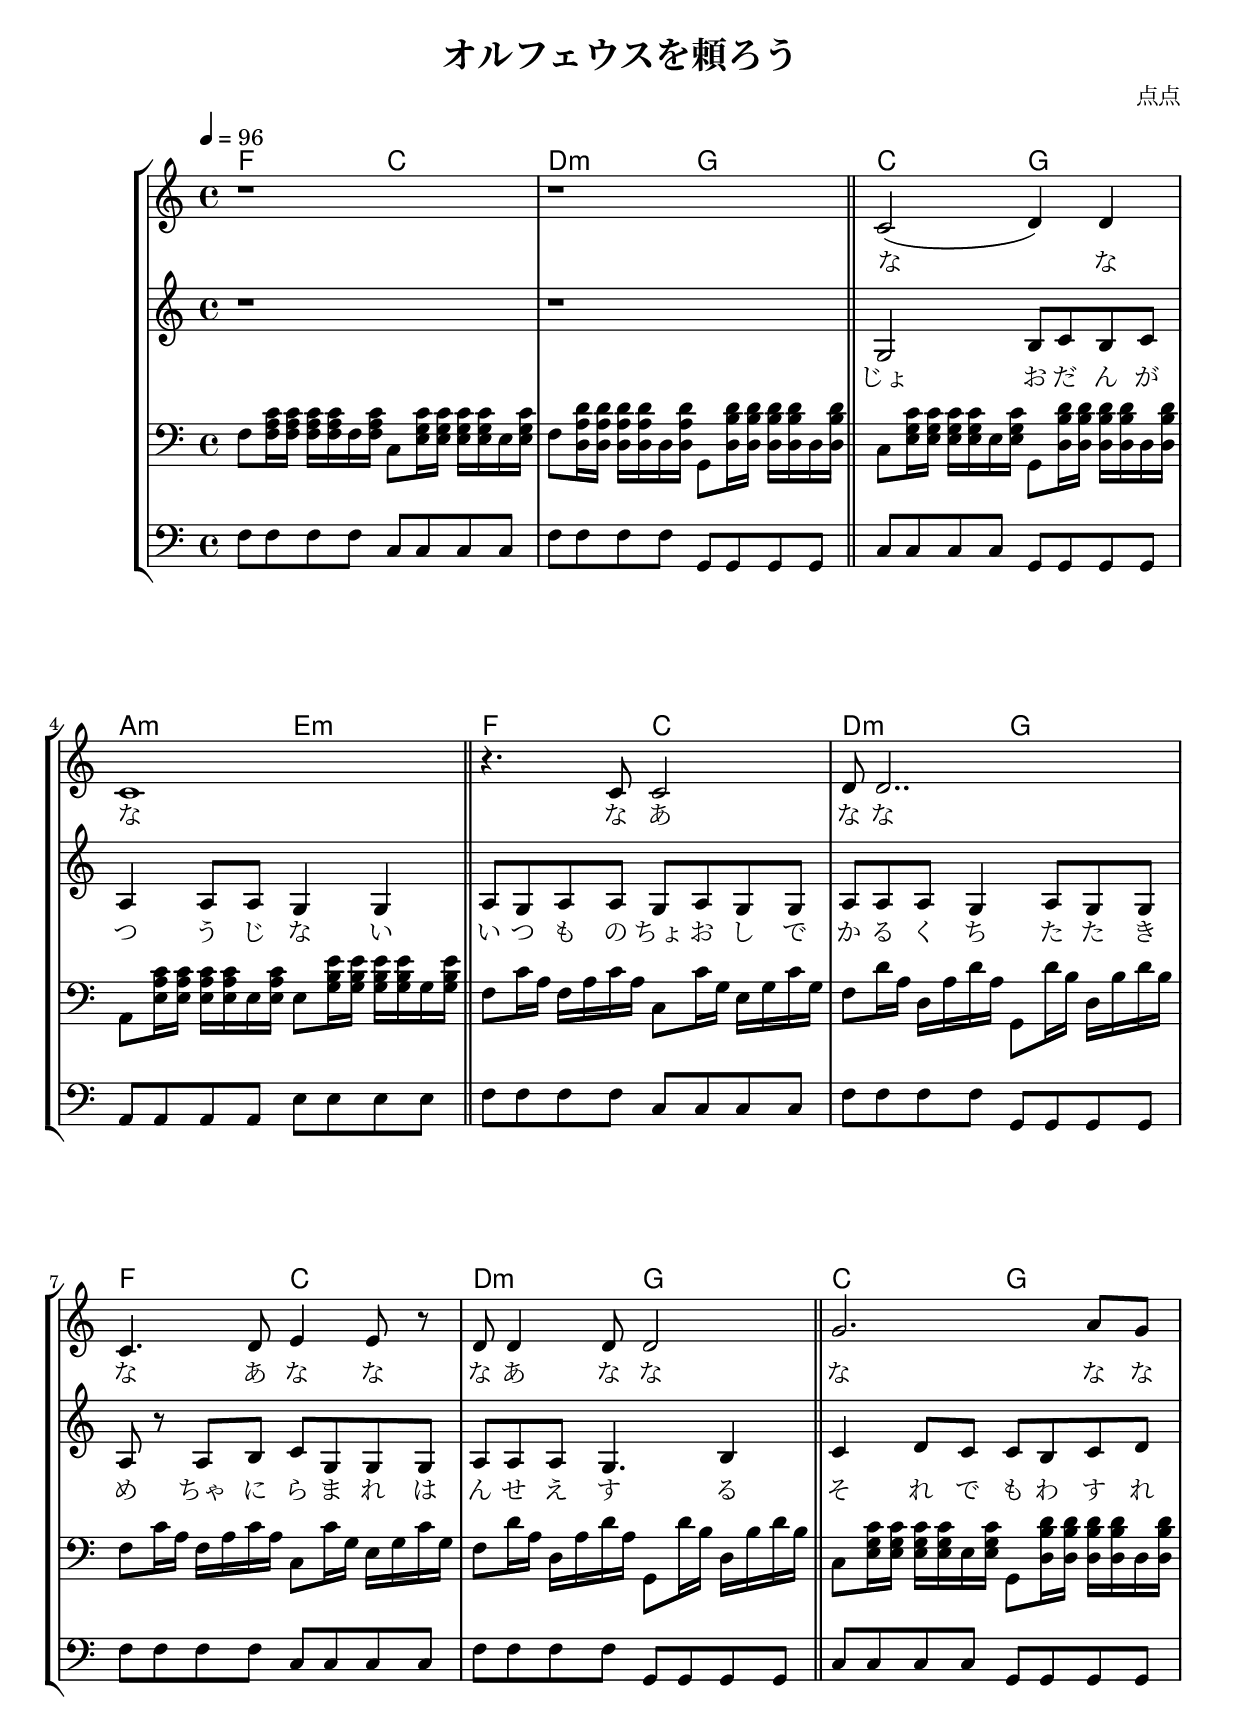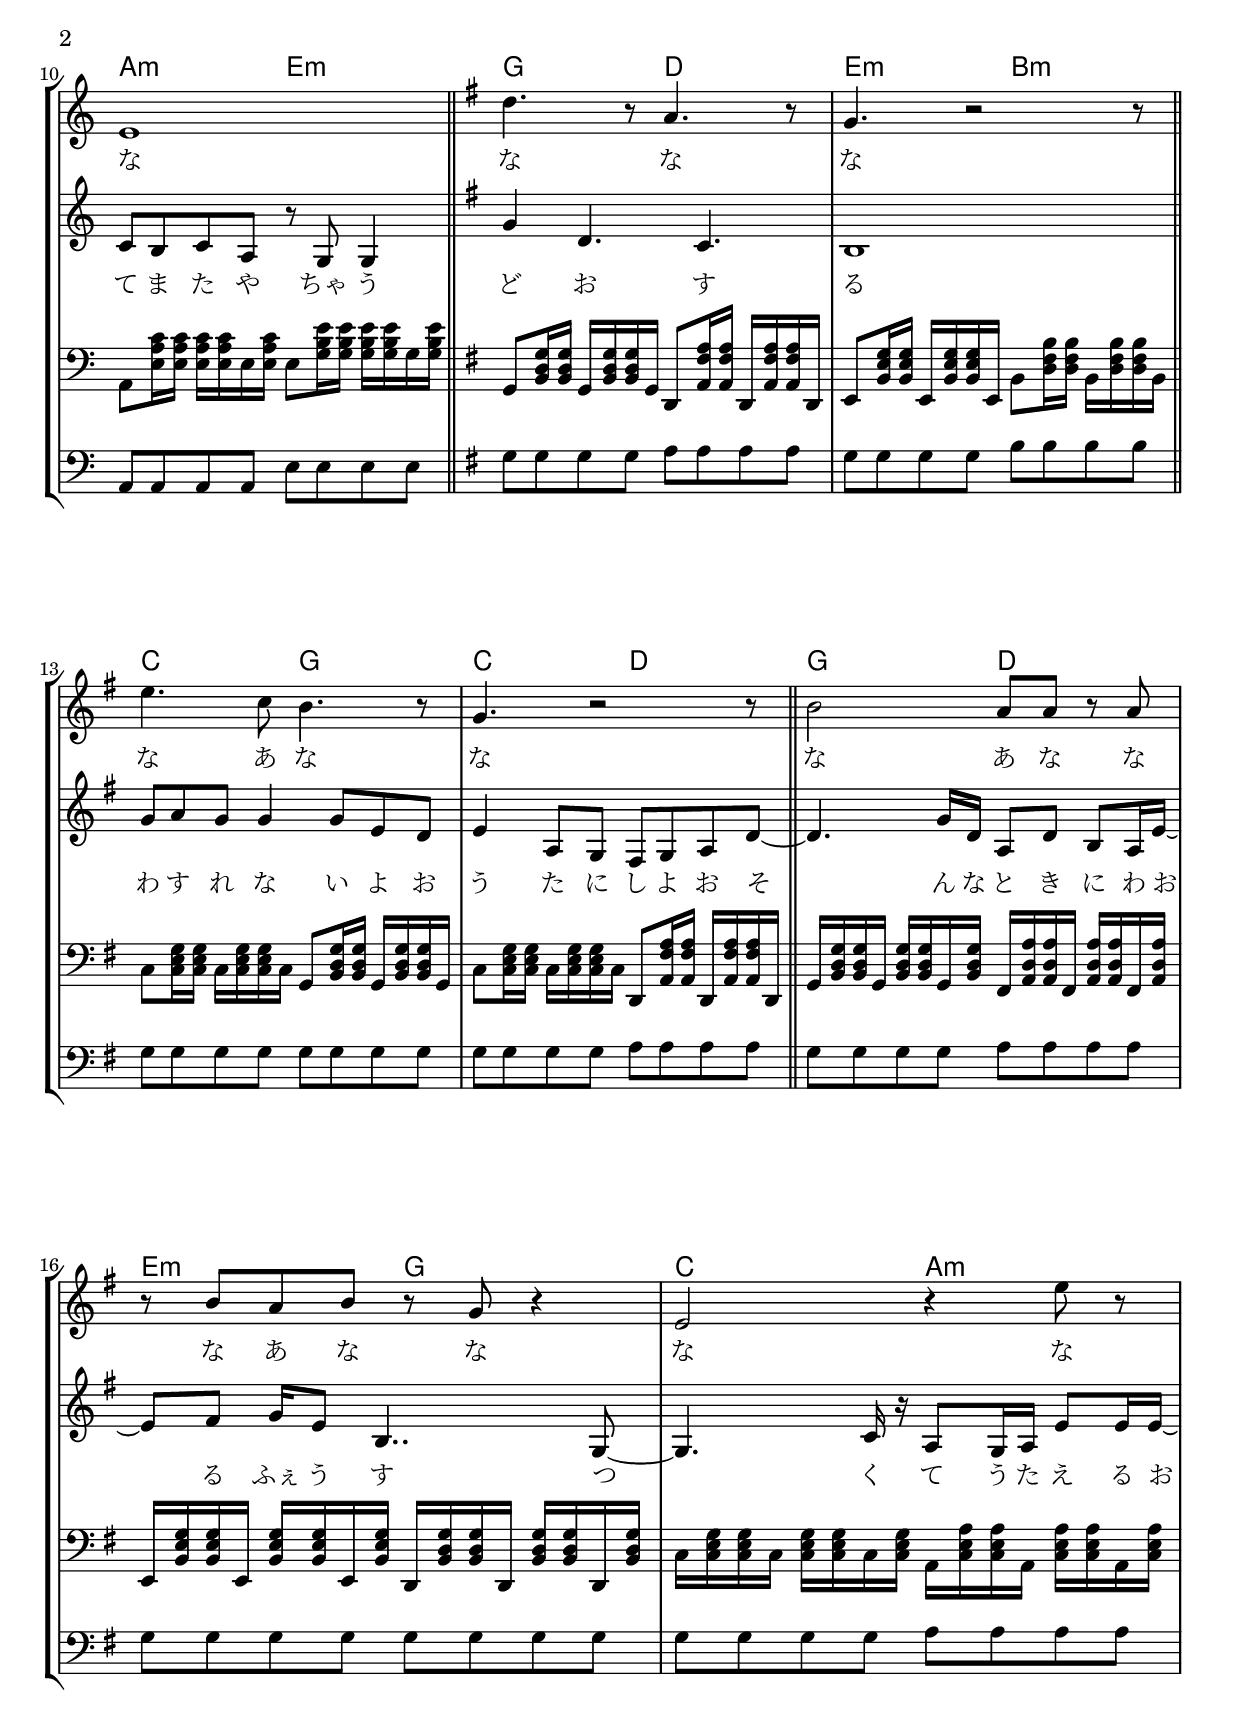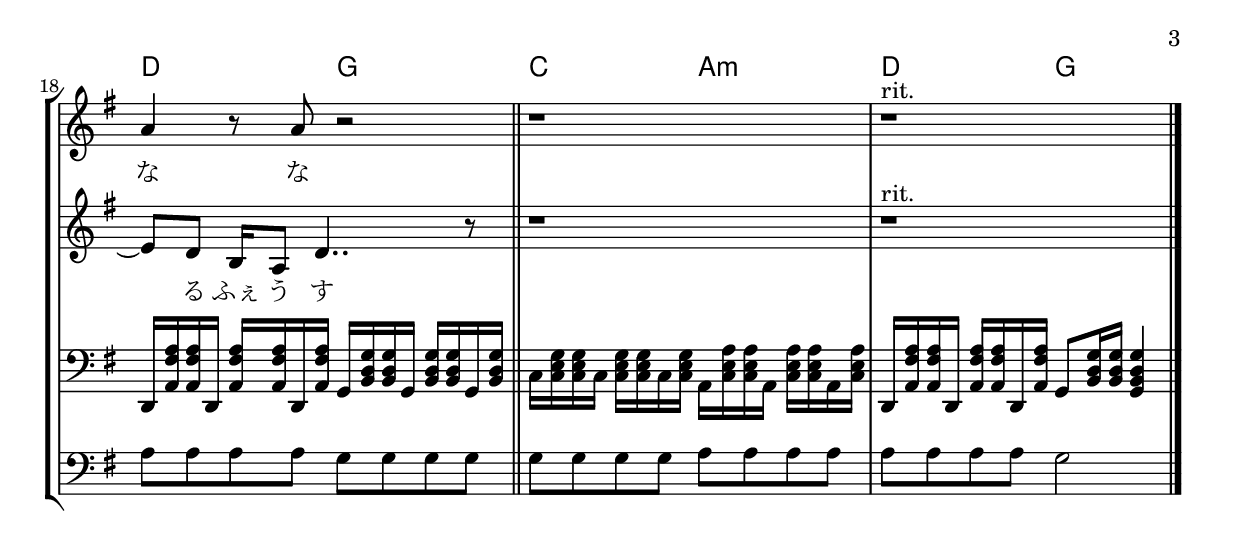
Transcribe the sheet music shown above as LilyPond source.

\version "2.12.1"

\header {
	title = \markup {オルフェウスを頼ろう}
	composer = \markup \center-column {点点}
}

harmony = \chordmode {
	f2 c d:m g 

	c g a:m e:m 

	f c d:m g f c d:m g 

	c g a:m e:m 

	g d e:m b:m 

	c g c d 

	g d e:m g c a:m d g 

	c a:m d g 
}

melody = {
	\key c \major
	\tempo 4 = 96
	r1 | r1   
	\set Staff.midiInstrument = #"fss0.42"
	\set Staff.midiMinimumVolume = #0.7
	\set Staff.midiMaximumVolume = #0.9
	c'2  (d'4)  d'4 
	c'1
	\set Staff.midiInstrument = #"fss0.42"
	\set Staff.midiMinimumVolume = #0.7
	\set Staff.midiMaximumVolume = #0.9
	r4. c'8  c'2 
	d'8  d'2.. 
	c'4.  d'8  e'4  e'8  r8 
	d'8  d'4  d'8  d'2
	\set Staff.midiInstrument = #"fss0.42"
	\set Staff.midiMinimumVolume = #0.7
	\set Staff.midiMaximumVolume = #0.9
	g'2.  a'8  g'8 
	e'1
	\set Staff.midiInstrument = #"fss0.42"
	\set Staff.midiMinimumVolume = #0.7
	\set Staff.midiMaximumVolume = #0.9
		\key g \major
d''4.  r8  a'4.  r8 
	g'4.  r2 r8
	\set Staff.midiInstrument = #"fss0.42"
	\set Staff.midiMinimumVolume = #0.7
	\set Staff.midiMaximumVolume = #0.9
	e''4.  c''8  b'4.  r8 
	g'4.  r2 r8
	\set Staff.midiInstrument = #"fss0.42"
	\set Staff.midiMinimumVolume = #0.7
	\set Staff.midiMaximumVolume = #0.9
	 b'2  a'8  a'8  r8  a'8 
	r8  b'8  a'8  b'8  r8  g'8  r4 
	e'2  r4  e''8  r8 
	a'4  r8  a'8  r2
	r1 | r1^"rit." \bar "|."
}

words = \lyricmode {
	
	な  な  な  
	な  あ  な  な  な  あ  な  な  な  あ  な  な  
	な  な  な  な  
	な  な  な  
	な  あ  な  な  
	な  あ  な  な  な  あ  な  な  な  な  な  な  
	
}

secondmelody = {
	\key c \major
	\tempo 4 = 96
	r1 | r1   
	\set Staff.midiInstrument = #"fss0.5"
	\set Staff.midiMinimumVolume = #0.7
	\set Staff.midiMaximumVolume = #0.9
	g2  b8  c'8  b8  c'8 
	a4  a8  a8  g4  g4
	\set Staff.midiInstrument = #"fss0.5"
	\set Staff.midiMinimumVolume = #0.7
	\set Staff.midiMaximumVolume = #0.9
	a8  g8  a8  a8  g8  a8  g8  g8 
	a8  a8  a8  g4  a8  g8  g8 
	a8  r8  a8  b8  c'8  g8  g8  g8 
	a8  a8  a8  g4.  b4
	\set Staff.midiInstrument = #"fss0.5"
	\set Staff.midiMinimumVolume = #0.7
	\set Staff.midiMaximumVolume = #0.9
	c'4  d'8  c'8  c'8  b8  c'8  d'8 
	c'8  b8  c'8  a8  r8  g8  g4
	\set Staff.midiInstrument = #"fss0.5"
	\set Staff.midiMinimumVolume = #0.7
	\set Staff.midiMaximumVolume = #0.9
		\key g \major
g'4  d'4.  c'4. 
	b1
	\set Staff.midiInstrument = #"fss0.5"
	\set Staff.midiMinimumVolume = #0.7
	\set Staff.midiMaximumVolume = #0.9
	g'8  a'8  g'8  g'4  g'8  e'8  d'8 
	e'4  a8  g8  fis8  g8  a8  	\set Staff.midiInstrument = #"fss0.5"
	\set Staff.midiMinimumVolume = #0.7
	\set Staff.midiMaximumVolume = #0.9
	d'8~ 
	d'4.  g'16  d'16  a8  d'8  b8  a16  e'16~ 
	e'8  fis'8  g'16  e'8  b4..  g8~ 
	g4.  c'16  r16  a8  g16  a16  e'8  e'16  e'16~ 
	e'8  d'8  b16  a8  d'4..  	r8 	r1 | r1^"rit." \bar "|."
}

secondwords = \lyricmode {
	
	じょ  お  だ  ん  が  つ  う  じ  な  い  
	い  つ  も  の  ちょ  お  し  で  か  る  く  ち  た  た  き  め  ちゃ  に  ら  ま  れ  は  ん  せ  え  す  る  
	そ  れ  で  も  わ  す  れ  て  ま  た  や  ちゃ  う  
	ど  お  す  る  
	わ  す  れ  な  い  よ  お  う  た  に  し  よ  お  
	そ  ん  な  と  き  に  わ  お  る  ふぇ  う  す  つ  く  て  う  た  え  る  お  る  ふぇ  う  す  
	
}

tempochange = {
	\tempo 4 = 96
	r1 | r1 \bar "||"
	\tempo 4 = 96
	r1 | r1 \bar "||"
	\tempo 4 = 96
	r1 | r1 | r1 | r1 \bar "||"
	\tempo 4 = 96
	r1 | r1 \bar "||"
	\tempo 4 = 96
	r1 | r1 \bar "||"
	\tempo 4 = 96
	r1 | r1 \bar "||"
	\tempo 4 = 96
	r1 | r1 | r1 | r1 \bar "||"
	\tempo 4 = 96
	r1 | \tempo 4 = 72 r2 \tempo 4 = 64 r2 \bar "|."
}

mainacc = {
	\clef bass
	\set Staff.midiInstrument = #"Electric Guitar (clean)"
	\set Staff.midiMinimumVolume = #0.3
	\set Staff.midiMaximumVolume = #0.6
	\key c \major
	\tempo 4 = 96
	f8 <f a c'>16 <f a c'>16   <f a c'>16 <f a c'>16   f16 <f a c'>16
	c8 <e g c'>16 <e g c'>16   <e g c'>16 <e g c'>16   e16 <e g c'>16
	f8 <d a d'>16 <d a d'>16   <d a d'>16 <d a d'>16   d16 <d a d'>16
	g,8 <d b d'>16 <d b d'>16   <d b d'>16 <d b d'>16   d16 <d b d'>16
	\bar "||"

	\set Staff.midiInstrument = #"Electric Guitar (clean)"
	\set Staff.midiMinimumVolume = #0.3
	\set Staff.midiMaximumVolume = #0.6
	c8 <e g c'>16 <e g c'>16   <e g c'>16 <e g c'>16   e16 <e g c'>16
	g,8 <d b d'>16 <d b d'>16   <d b d'>16 <d b d'>16   d16 <d b d'>16
	a,8 <e a c'>16 <e a c'>16   <e a c'>16 <e a c'>16   e16 <e a c'>16
	e8 <g b e'>16 <g b e'>16   <g b e'>16 <g b e'>16   g16 <g b e'>16
	\bar "||"

	\set Staff.midiInstrument = #"Electric Guitar (clean)"
	\set Staff.midiMinimumVolume = #0.3
	\set Staff.midiMaximumVolume = #0.6
	f8 c'16 a16   f16 a16 c'16 a16
	c8 c'16 g16   e16 g16 c'16 g16
	f8 d'16 a16   d16 a16 d'16 a16
	g,8 d'16 b16   d16 b16 d'16 b16
	f8 c'16 a16   f16 a16 c'16 a16
	c8 c'16 g16   e16 g16 c'16 g16
	f8 d'16 a16   d16 a16 d'16 a16
	g,8 d'16 b16   d16 b16 d'16 b16
	\bar "||"

	\set Staff.midiInstrument = #"Electric Guitar (clean)"
	\set Staff.midiMinimumVolume = #0.3
	\set Staff.midiMaximumVolume = #0.6
	c8 <e g c'>16 <e g c'>16   <e g c'>16 <e g c'>16   e16 <e g c'>16
	g,8 <d b d'>16 <d b d'>16   <d b d'>16 <d b d'>16   d16 <d b d'>16
	a,8 <e a c'>16 <e a c'>16   <e a c'>16 <e a c'>16   e16 <e a c'>16
	e8 <g b e'>16 <g b e'>16   <g b e'>16 <g b e'>16   g16 <g b e'>16
	\bar "||"

	\set Staff.midiInstrument = #"Electric Piano 1"
	\set Staff.midiMinimumVolume = #0.3
	\set Staff.midiMaximumVolume = #0.6
	\key g \major
	g,8 <b, d g>16 <b, d g>16   g,16 <b, d g>16 <b, d g>16 g,16
	d,8 <a, fis a>16 <a, fis a>16   d,16 <a, fis a>16 <a, fis a>16 d,16
	e,8 <b, e g>16 <b, e g>16   e,16 <b, e g>16 <b, e g>16 e,16
	b,8 <d fis b>16 <d fis b>16   b,16 <d fis b>16 <d fis b>16 b,16
	\bar "||"

	\set Staff.midiInstrument = #"Electric Piano 1"
	\set Staff.midiMinimumVolume = #0.3
	\set Staff.midiMaximumVolume = #0.6
	c8 <c e g>16 <c e g>16   c16 <c e g>16 <c e g>16 c16
	g,8 <b, d g>16 <b, d g>16   g,16 <b, d g>16 <b, d g>16 g,16
	c8 <c e g>16 <c e g>16   c16 <c e g>16 <c e g>16 c16
	d,8 <a, fis a>16 <a, fis a>16   d,16 <a, fis a>16 <a, fis a>16 d,16
	\bar "||"

	\set Staff.midiInstrument = #"Electric Piano 1"
	\set Staff.midiMinimumVolume = #0.3
	\set Staff.midiMaximumVolume = #0.6
	g,16 <b, d g>16 <b, d g>16 g,16   <b, d g>16 <b, d g>16 g,16 <b, d g>16
	fis,16 <a, d a>16 <a, d a>16 fis,16   <a, d a>16 <a, d a>16 fis,16 <a, d a>16
	e,16 <b, e g>16 <b, e g>16 e,16   <b, e g>16 <b, e g>16 e,16 <b, e g>16
	d,16 <b, d g>16 <b, d g>16 d,16   <b, d g>16 <b, d g>16 d,16 <b, d g>16
	c16 <c e g>16 <c e g>16 c16   <c e g>16 <c e g>16 c16 <c e g>16
	a,16 <c e a>16 <c e a>16 a,16   <c e a>16 <c e a>16 a,16 <c e a>16
	d,16 <a, fis a>16 <a, fis a>16 d,16   <a, fis a>16 <a, fis a>16 d,16 <a, fis a>16
	g,16 <b, d g>16 <b, d g>16 g,16   <b, d g>16 <b, d g>16 g,16 <b, d g>16
	\bar "||"

	\set Staff.midiInstrument = #"Electric Piano 1"
	\set Staff.midiMinimumVolume = #0.3
	\set Staff.midiMaximumVolume = #0.6
	c16 <c e g>16 <c e g>16 c16   <c e g>16 <c e g>16 c16 <c e g>16
	a,16 <c e a>16 <c e a>16 a,16   <c e a>16 <c e a>16 a,16 <c e a>16
	d,16 <a, fis a>16 <a, fis a>16 d,16   <a, fis a>16 <a, fis a>16 d,16 <a, fis a>16
	g,8 <b, d g>16 <b, d g>16 <g, b, d g>4
	\bar "|."
}

subacc = {
	\clef bass
	\set Staff.midiInstrument = #"Electric Bass (pick)"
	\set Staff.midiMinimumVolume = #0.3
	\set Staff.midiMaximumVolume = #0.6
	\key c \major
	\tempo 4 = 96
	f8 f8 f8 f8
	c8 c8 c8 c8
	f8 f8 f8 f8
	g,8 g,8 g,8 g,8
	\bar "||"

	\set Staff.midiInstrument = #"Electric Bass (pick)"
	\set Staff.midiMinimumVolume = #0.3
	\set Staff.midiMaximumVolume = #0.6
	c8 c8 c8 c8
	g,8 g,8 g,8 g,8
	a,8 a,8 a,8 a,8
	e8 e8 e8 e8
	\bar "||"

	\set Staff.midiInstrument = #"Electric Bass (pick)"
	\set Staff.midiMinimumVolume = #0.3
	\set Staff.midiMaximumVolume = #0.6
	f8 f8 f8 f8
	c8 c8 c8 c8
	f8 f8 f8 f8
	g,8 g,8 g,8 g,8
	f8 f8 f8 f8
	c8 c8 c8 c8
	f8 f8 f8 f8
	g,8 g,8 g,8 g,8
	\bar "||"

	\set Staff.midiInstrument = #"Electric Bass (finger)"
	\set Staff.midiMinimumVolume = #0.3
	\set Staff.midiMaximumVolume = #0.6
	c8 c8 c8 c8
	g,8 g,8 g,8 g,8
	a,8 a,8 a,8 a,8
	e8 e8 e8 e8
	\bar "||"

	\set Staff.midiInstrument = #"Electric Piano2"
	\set Staff.midiMinimumVolume = #0.3
	\set Staff.midiMaximumVolume = #0.6
	\key g \major
	g8 g8 g8 g8
	a8 a8 a8 a8
	g8 g8 g8 g8
	b8 b8 b8 b8
	\bar "||"

	\set Staff.midiInstrument = #"Electric Piano2"
	\set Staff.midiMinimumVolume = #0.3
	\set Staff.midiMaximumVolume = #0.6
	g8 g8 g8 g8
	g8 g8 g8 g8
	g8 g8 g8 g8
	a8 a8 a8 a8
	\bar "||"

	\set Staff.midiInstrument = #"Electric Piano2"
	\set Staff.midiMinimumVolume = #0.3
	\set Staff.midiMaximumVolume = #0.6
	g8 g8 g8 g8
	a8 a8 a8 a8
	g8 g8 g8 g8
	g8 g8 g8 g8
	g8 g8 g8 g8
	a8 a8 a8 a8
	a8 a8 a8 a8
	g8 g8 g8 g8
	\bar "||"

	\set Staff.midiInstrument = #"Electric Piano2"
	\set Staff.midiMinimumVolume = #0.3
	\set Staff.midiMaximumVolume = #0.6
	g8 g8 g8 g8
	a8 a8 a8 a8
	a8 a8 a8 a8
	g2
	\bar "|."
}

percA = {
	\drummode {
	r4 hh4 hh4 hh4  |r1  \bar "||"
	r4 hh4 hh4 hh4  |r1  \bar "||"
	r4 hh4 hh4 hh4  |hh4 hh4 hh4 hh4  |hh4 hh4 hh4 hh4  |r1  \bar "||"
	r4 hh4 hh4 hh4  |r1  \bar "||"
	r8 cymr8 cymr8 cymr8 cymr8 cymr8 cymr8 cymr8  |cymr8 cymr8 cymr4 cymr8 cymr4.  \bar "||"
	r8 cymr8 cymr8 cymr8 cymr8 cymr8 cymr8 cymr8  |cymr8 cymr8 cymr4 cymr8 cymr4.  \bar "||"
	r8 cymr8 cymr8 cymr8 cymr8 cymr8 cymr8 cymr8  |cymr8 cymr8 cymr8 cymr8 cymr8 cymr8 cymr8 cymr8  |cymr8 cymr8 cymr8 cymr8 cymr8 cymr8 cymr8 cymr8  |cymr8 cymr8 cymr4 cymr8 cymr4.  \bar "||"
	r8 cymr8 cymr8 cymr8 cymr8 cymr8 cymr8 cymr8  |cymr8 cymr8 cymr4 cymr8 cymr4.  \bar "|."
	}
}

percB = {
	\drummode {
	r4 sn8 sn4. sn4  |sn16 sn16 sn16 sn16 sn16 sn16 sn16 sn16 sn16 sn16 sn16 sn16 sn16 sn16 sn16 sn16  \bar "||"
	r4 sn8 sn4. sn4  |sn16 sn16 sn16 sn16 sn16 sn16 sn16 sn16 sn16 sn16 sn16 sn16 sn16 sn16 sn16 sn16  \bar "||"
	r4 sn8 sn4. sn4  |r4 sn8 sn4. sn4  |r4 sn8 sn4. sn4  |sn16 sn16 sn16 sn16 sn16 sn16 sn16 sn16 sn16 sn16 sn16 sn16 sn16 sn16 sn16 sn16  \bar "||"
	r4 sn8 sn4. sn4  |sn16 sn16 sn16 sn16 sn16 sn16 sn16 sn16 sn16 sn16 sn16 sn16 sn16 sn16 sn16 sn16  \bar "||"
	r4 sn8 sn4. sn4  |r8 sn8 sn4 sn8 sn8 sn16 sn16 sn16 sn16  \bar "||"
	r4 sn8 sn4. sn4  |r8 sn8 sn4 sn8 sn8 sn16 sn16 sn16 sn16  \bar "||"
	r4 sn8 sn4. sn4  |r4 sn8 sn4. sn4  |r4 sn8 sn4. sn4  |r8 sn8 sn4 sn8 sn8 sn16 sn16 sn16 sn16  \bar "||"
	r4 sn8 sn4. sn4  |r8 sn8 sn4 sn8 sn8 sn16 sn16 sn16 sn16  \bar "|."
	}
}

percC = {
	\drummode {
	bd4 bd4 bd4 bd4  |bd4 bd4 bd8 bd8 bd8 bd8  \bar "||"
	bd4 bd4 bd4 bd4  |bd4 bd4 bd8 bd8 bd8 bd8  \bar "||"
	bd4 bd4 bd4 bd4  |bd4 bd4 bd4 bd8 bd8  |bd4 bd4 bd4 bd4  |bd4 bd4 bd8 bd8 bd8 bd8  \bar "||"
	bd4 bd4 bd4 bd4  |bd4 bd4 bd8 bd8 bd8 bd8  \bar "||"
	bd4 bd4 bd4 bd4  |bd4. bd8 bd4 bd8 bd8  \bar "||"
	bd4 bd4 bd4 bd4  |bd4. bd8 bd4 bd8 bd8  \bar "||"
	bd4 bd4 bd4 bd4  |bd4 bd4 bd8 bd8 bd4  |bd4 bd4 bd4 bd4  |bd4. bd8 bd4 bd8 bd8  \bar "||"
	bd4 bd4 bd4 bd4  |bd4. bd8 bd4 bd8 bd8  \bar "|."
	}
}

percD = {
	\drummode {
	r8 hhp4 hhp4 hhp4 hhp8  |r8 hhp4 hhp4 hhp4 hhp8  \bar "||"
	r8 hhp4 hhp4 hhp4 hhp8  |r8 hhp4 hhp4 hhp4 hhp8  \bar "||"
	r8 hhp4 hhp4 hhp4 hhp8  |r8 hhp4 hhp4 hhp4 hhp8  |r8 hhp4 hhp4 hhp4 hhp8  |r8 hhp4 hhp4 hhp4 hhp8  \bar "||"
	r8 hhp4 hhp4 hhp4 hhp8  |r8 hhp4 hhp4 hhp4 hhp8  \bar "||"
	cymc1  |r1 \bar "||"
	cymc1  |r1 \bar "||"
	cymc1  |r1 |r1 |r1 \bar "||"
	cymc1  |r1 \bar "|."
	}
}

percE = {
	\drummode {
	cymc1  |r1 \bar "||"
	cymc1  |r1 \bar "||"
	cymc1  |r1 |r1 |r1 \bar "||"
	cymc1  |r1 \bar "||"
	r1 |r4 r16 hhp8 hhp2 r16  \bar "||"
	r1 |r4 r16 hhp8 hhp2 r16  \bar "||"
	r1 |r1 |r1 |r4 r16 hhp8 hhp2 r16  \bar "||"
	r1 |r4 r16 hhp8 hhp2 r16  \bar "|."
	}
}

percF = {
	\drummode {
	r1 | r1 \bar "||"
	r1 | r1 \bar "||"
	r1 | r1 | r1 | r1 \bar "||"
	r1 | r1 \bar "||"
	r1 |r4. hh2 r8  \bar "||"
	r1 |r4. hh2 r8  \bar "||"
	r1 |r1 |r1 |r4. hh2 r8  \bar "||"
	r1 |r4. hh2 r8  \bar "|."
	}
}

\score {
	<<
		\new StaffGroup <<
			\new ChordNames {\harmony}
			\new Voice = "melody" {\melody}
			\new Lyrics \lyricsto "melody" \words
			\new Voice = "secondmelody" {\secondmelody}
			\new Lyrics \lyricsto "secondmelody" \secondwords
			\new Staff = "mainacc" {\mainacc}
			\new Staff = "subacc" {\subacc}
		>>
	>>
	\layout { }
}
